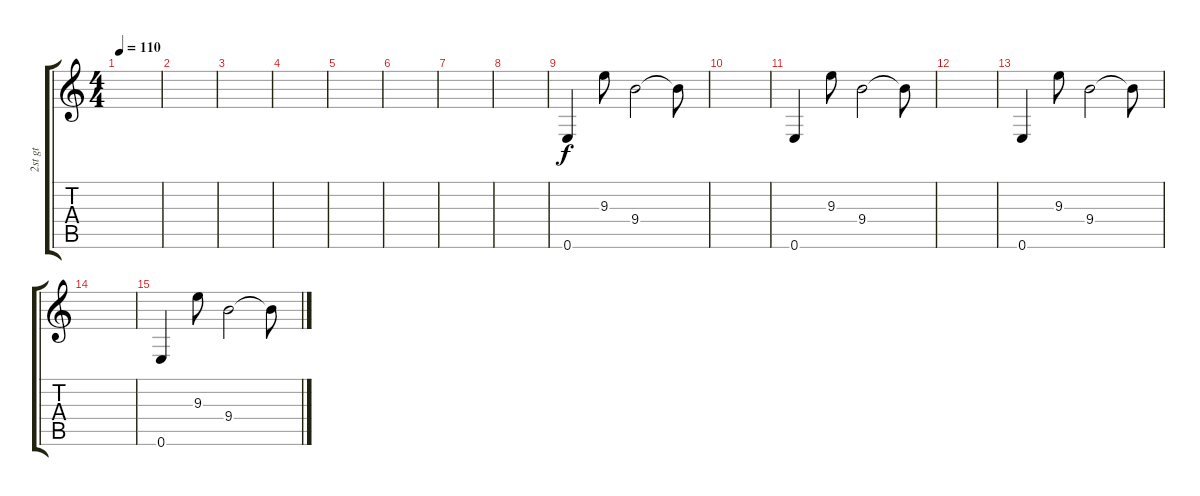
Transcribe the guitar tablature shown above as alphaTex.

\track ("2st gt" "2st gt") {instrument distortionguitar}
\staff {score tabs}
\tuning (E4 B3 G3 D3 A2 E2) {hide}
\ts (4 4)
\tempo 110
\tempo 104
\tempo 110
\clef g2
\ks c
|
|
|
|
|
|
|
|
0.6.4 9.3.8 9.4.2 9.4{t}.8 |
|
0.6.4 9.3.8 9.4.2 9.4{t}.8 |
|
0.6.4 9.3.8 9.4.2 9.4{t}.8 |
|
0.6.4 9.3.8 9.4.2 9.4{t}.8
